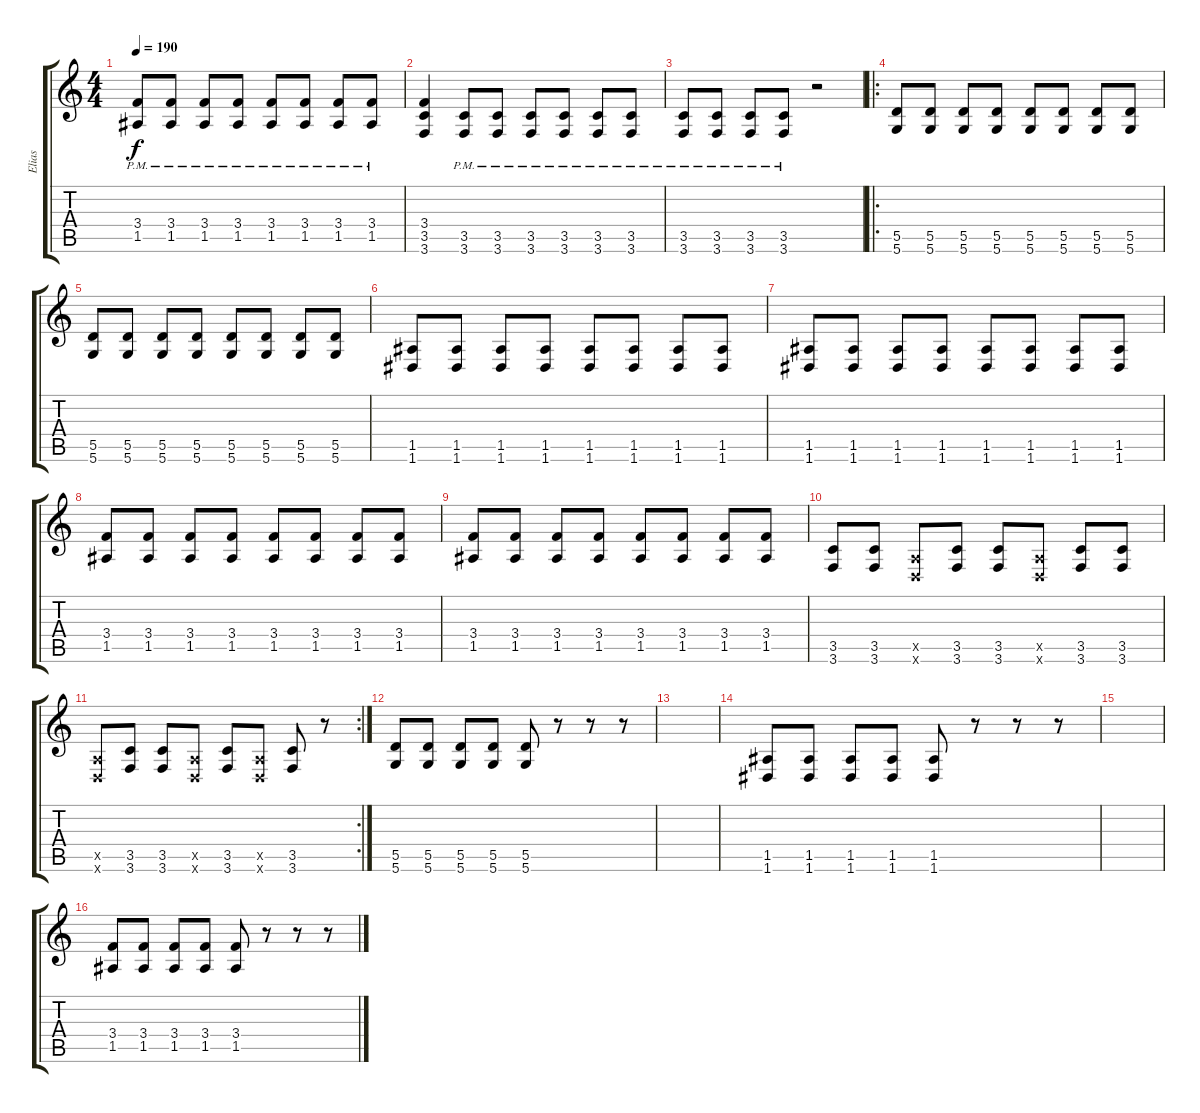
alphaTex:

\track ("Elias" "Elias") {instrument distortionguitar}
\staff {score tabs}
\tuning (E4 B3 G3 D3 A2 D2) {hide}
\ts (4 4)
\tempo 190
\clef g2
\ks c
(3.4{pm} 1.5{pm}).8{dy f} (3.4{pm} 1.5{pm}).8 (3.4{pm} 1.5{pm}).8 (3.4{pm} 1.5{pm}).8 (3.4{pm} 1.5{pm}).8 (3.4{pm} 1.5{pm}).8 (3.4{pm} 1.5{pm}).8 (3.4{pm} 1.5{pm}).8 |
(3.4 3.5 3.6).4 (3.5{pm} 3.6{pm}).8 (3.5{pm} 3.6{pm}).8 (3.5{pm} 3.6{pm}).8 (3.5{pm} 3.6{pm}).8 (3.5{pm} 3.6{pm}).8 (3.5{pm} 3.6{pm}).8 |
(3.5{pm} 3.6{pm}).8 (3.5{pm} 3.6{pm}).8 (3.5{pm} 3.6{pm}).8 (3.5{pm} 3.6{pm}).8 r.2 |
\ro
(5.5 5.6).8 (5.5 5.6).8 (5.5 5.6).8 (5.5 5.6).8 (5.5 5.6).8 (5.5 5.6).8 (5.5 5.6).8 (5.5 5.6).8 |
(5.5 5.6).8 (5.5 5.6).8 (5.5 5.6).8 (5.5 5.6).8 (5.5 5.6).8 (5.5 5.6).8 (5.5 5.6).8 (5.5 5.6).8 |
(1.5 1.6).8 (1.5 1.6).8 (1.5 1.6).8 (1.5 1.6).8 (1.5 1.6).8 (1.5 1.6).8 (1.5 1.6).8 (1.5 1.6).8 |
(1.5 1.6).8 (1.5 1.6).8 (1.5 1.6).8 (1.5 1.6).8 (1.5 1.6).8 (1.5 1.6).8 (1.5 1.6).8 (1.5 1.6).8 |
(3.4 1.5).8 (3.4 1.5).8 (3.4 1.5).8 (3.4 1.5).8 (3.4 1.5).8 (3.4 1.5).8 (3.4 1.5).8 (3.4 1.5).8 |
(3.4 1.5).8 (3.4 1.5).8 (3.4 1.5).8 (3.4 1.5).8 (3.4 1.5).8 (3.4 1.5).8 (3.4 1.5).8 (3.4 1.5).8 |
(3.5 3.6).8 (3.5 3.6).8 (0.5{x} 0.6{x}).8 (3.5 3.6).8 (3.5 3.6).8 (0.5{x} 0.6{x}).8 (3.5 3.6).8 (3.5 3.6).8 |
\rc 2
(0.5{x} 0.6{x}).8 (3.5 3.6).8 (3.5 3.6).8 (0.5{x} 0.6{x}).8 (3.5 3.6).8 (0.5{x} 0.6{x}).8 (3.5 3.6).8 r.8 |
(5.5 5.6).8 (5.5 5.6).8 (5.5 5.6).8 (5.5 5.6).8 (5.5 5.6).8 r.8 r.8 r.8 |
|
(1.5 1.6).8 (1.5 1.6).8 (1.5 1.6).8 (1.5 1.6).8 (1.5 1.6).8 r.8 r.8 r.8 |
|
(3.4 1.5).8 (3.4 1.5).8 (3.4 1.5).8 (3.4 1.5).8 (3.4 1.5).8 r.8 r.8 r.8
